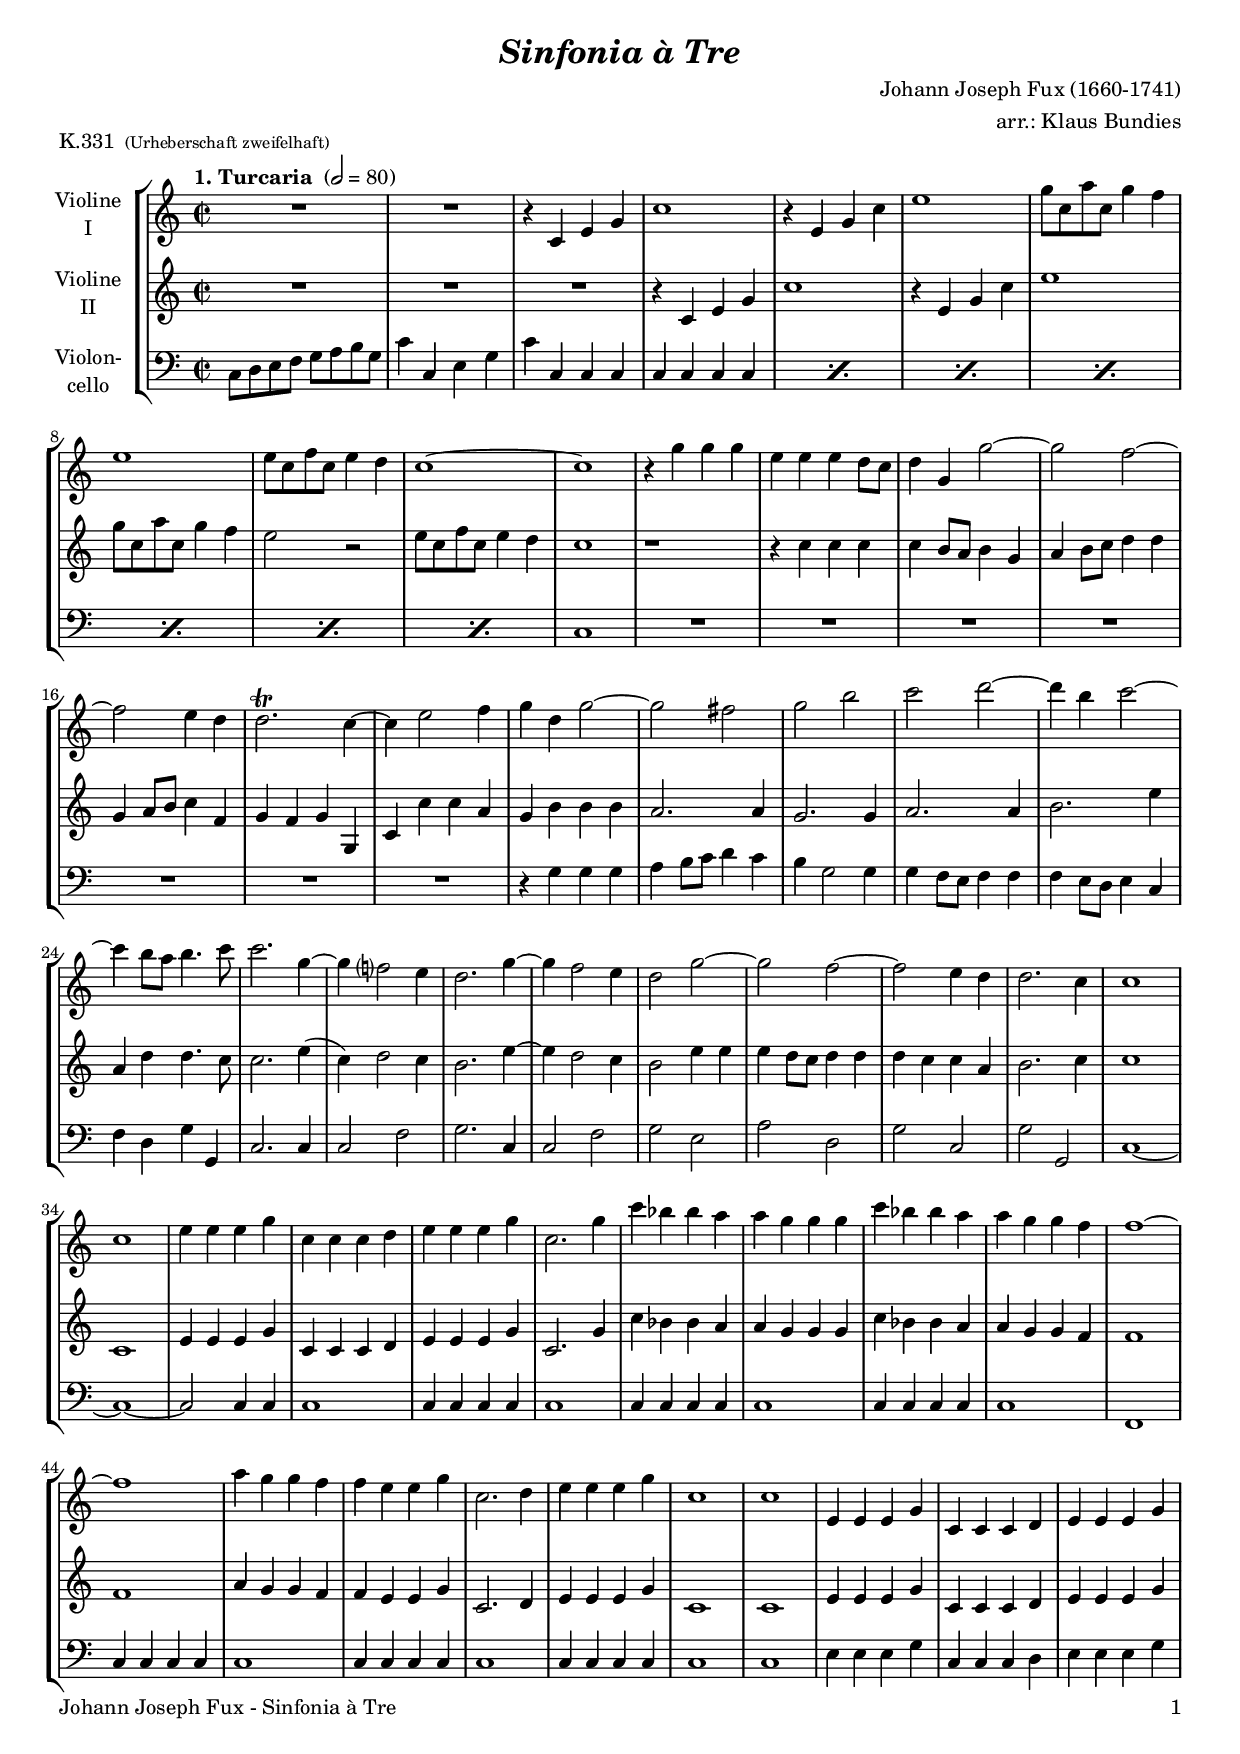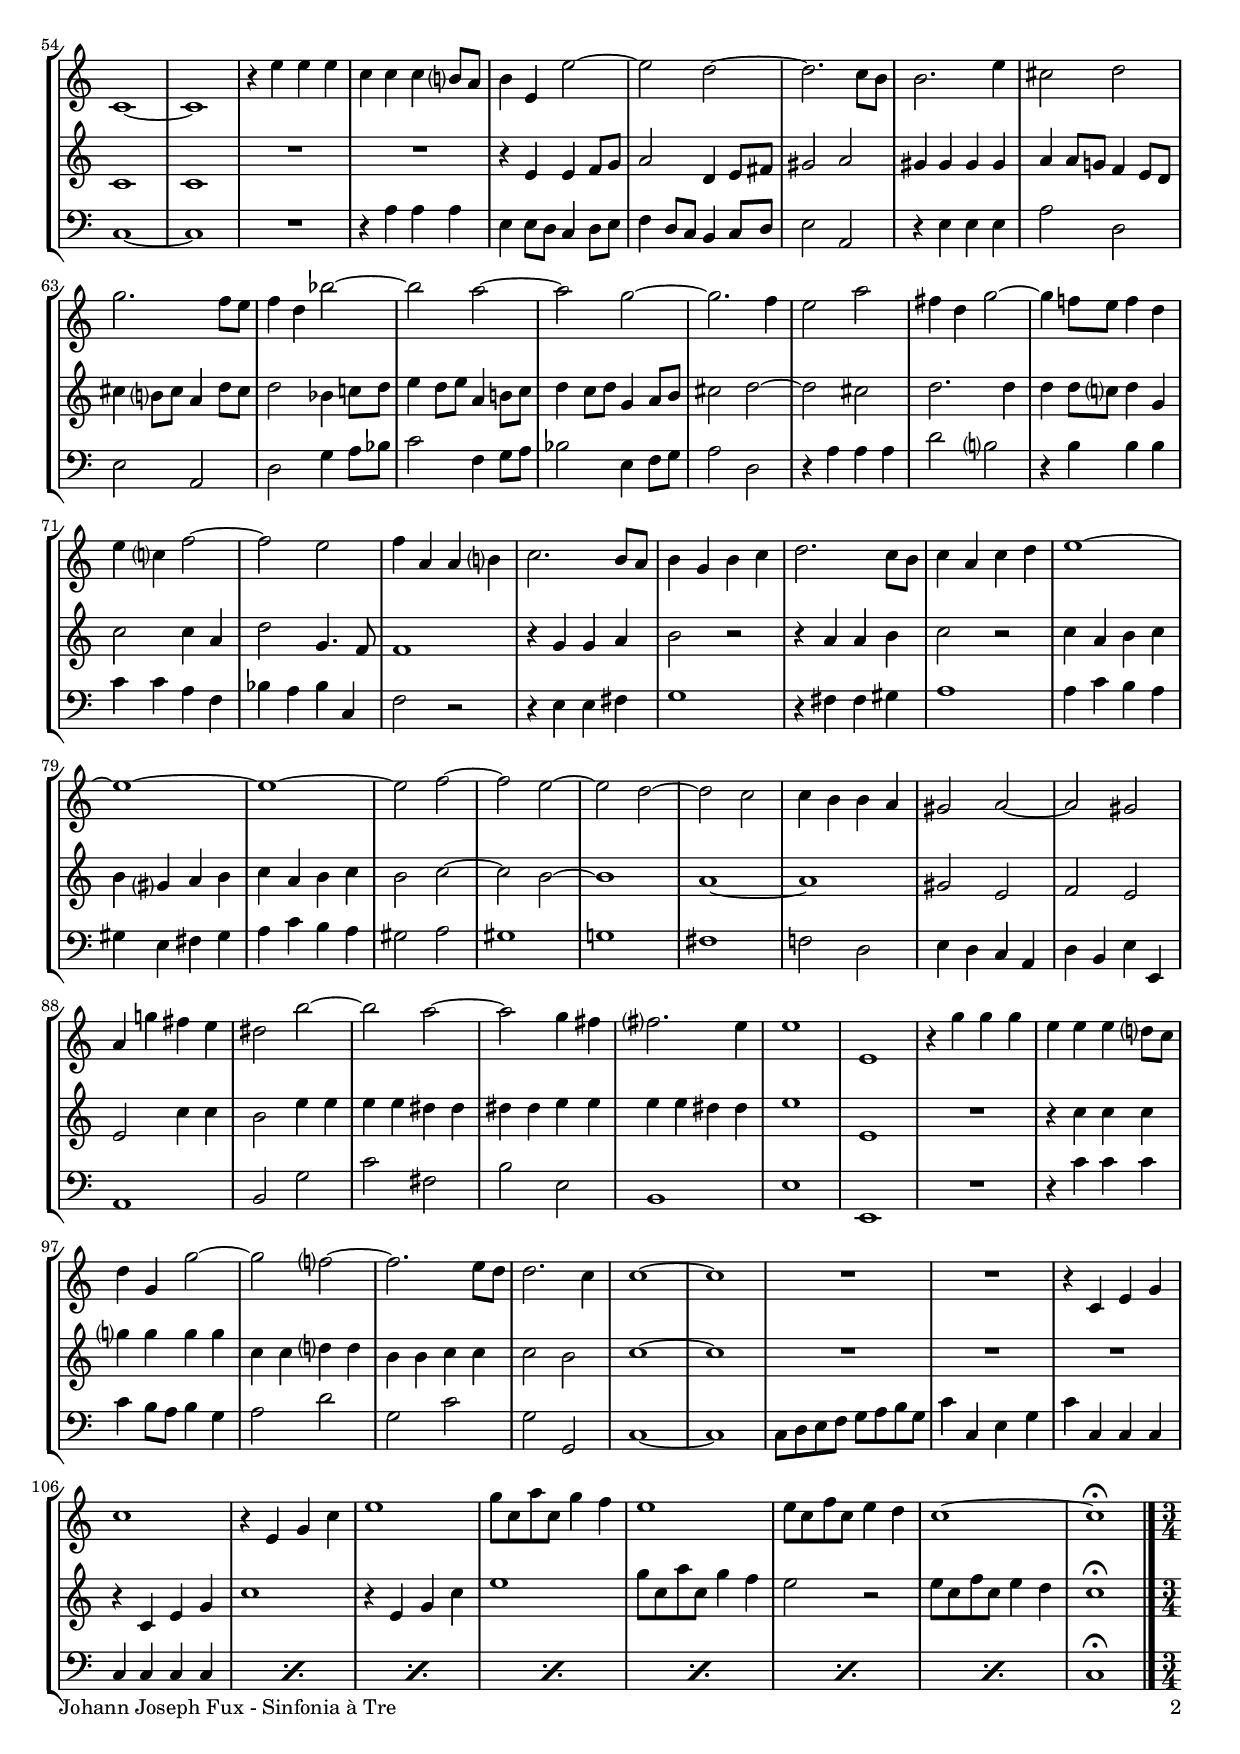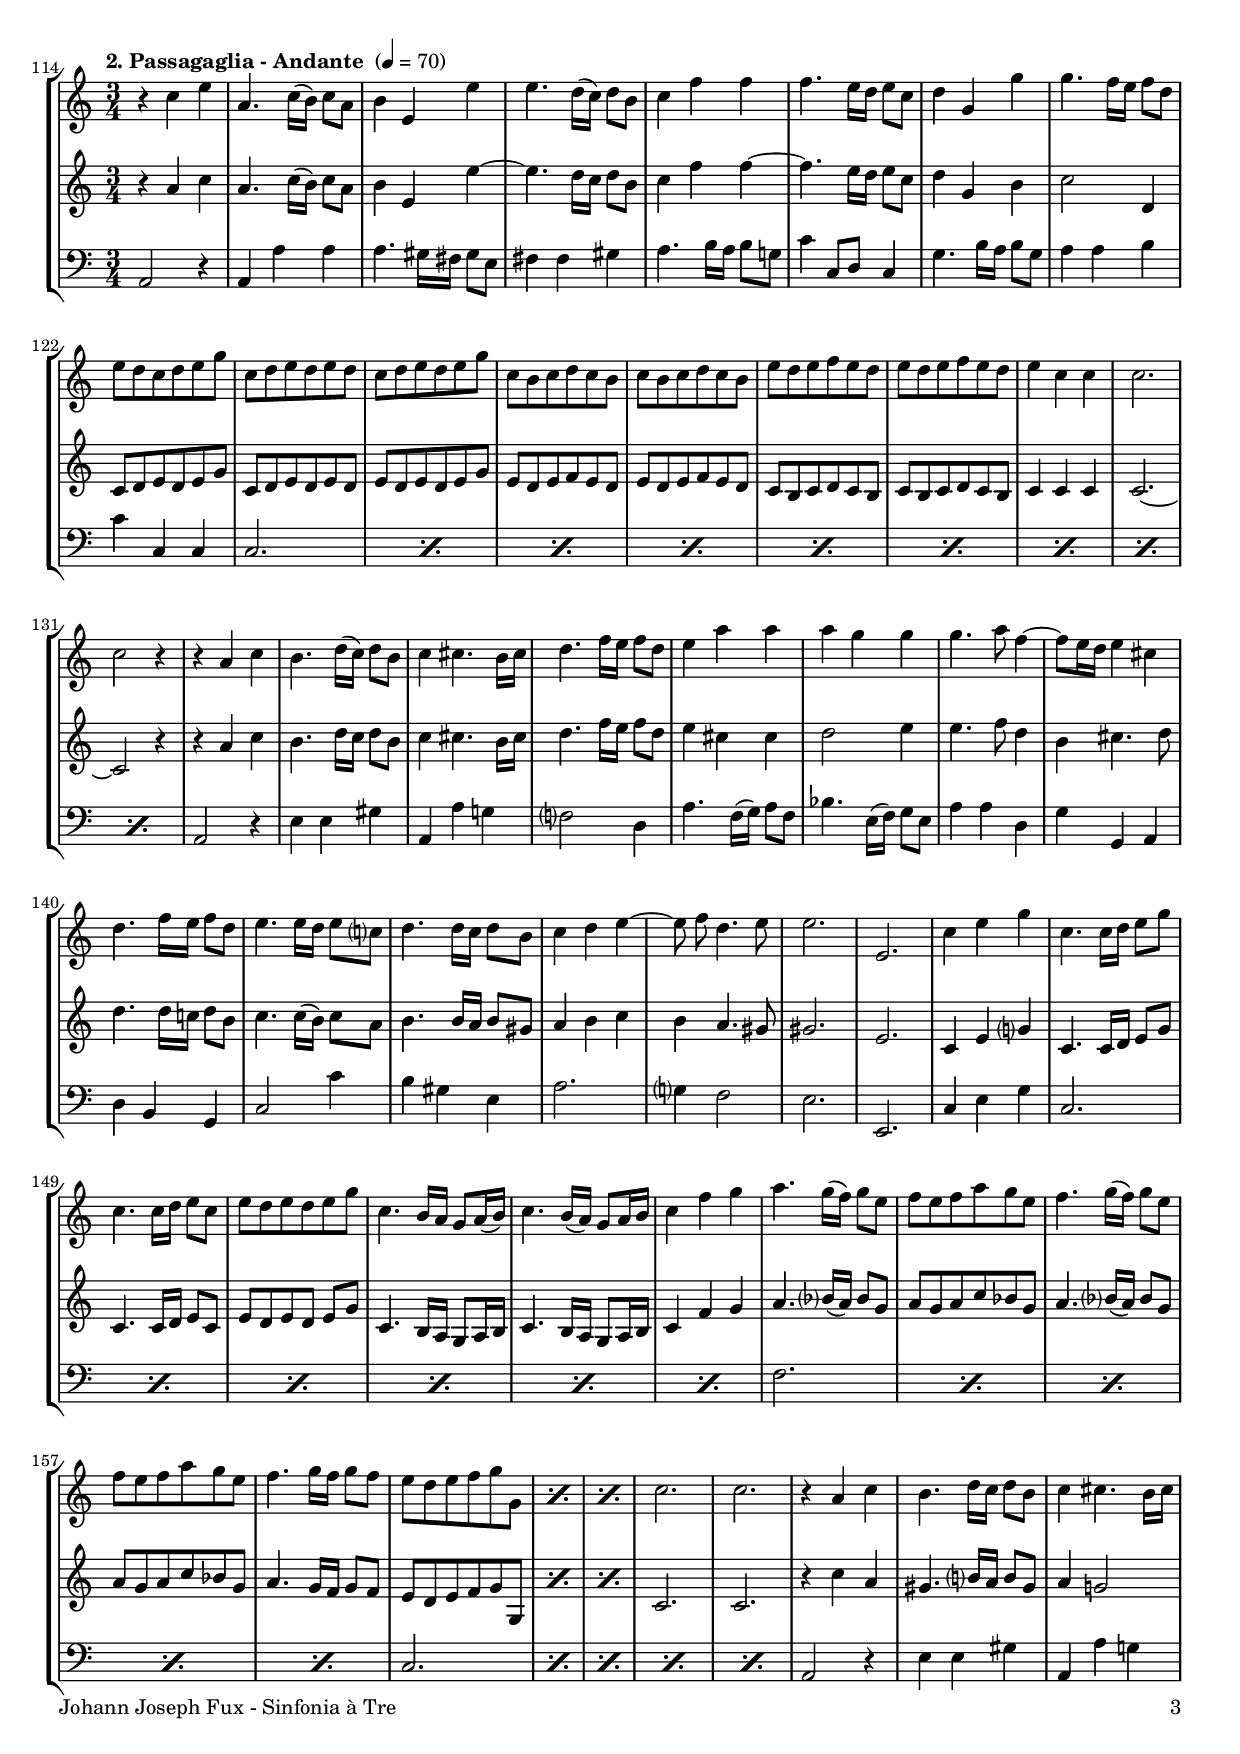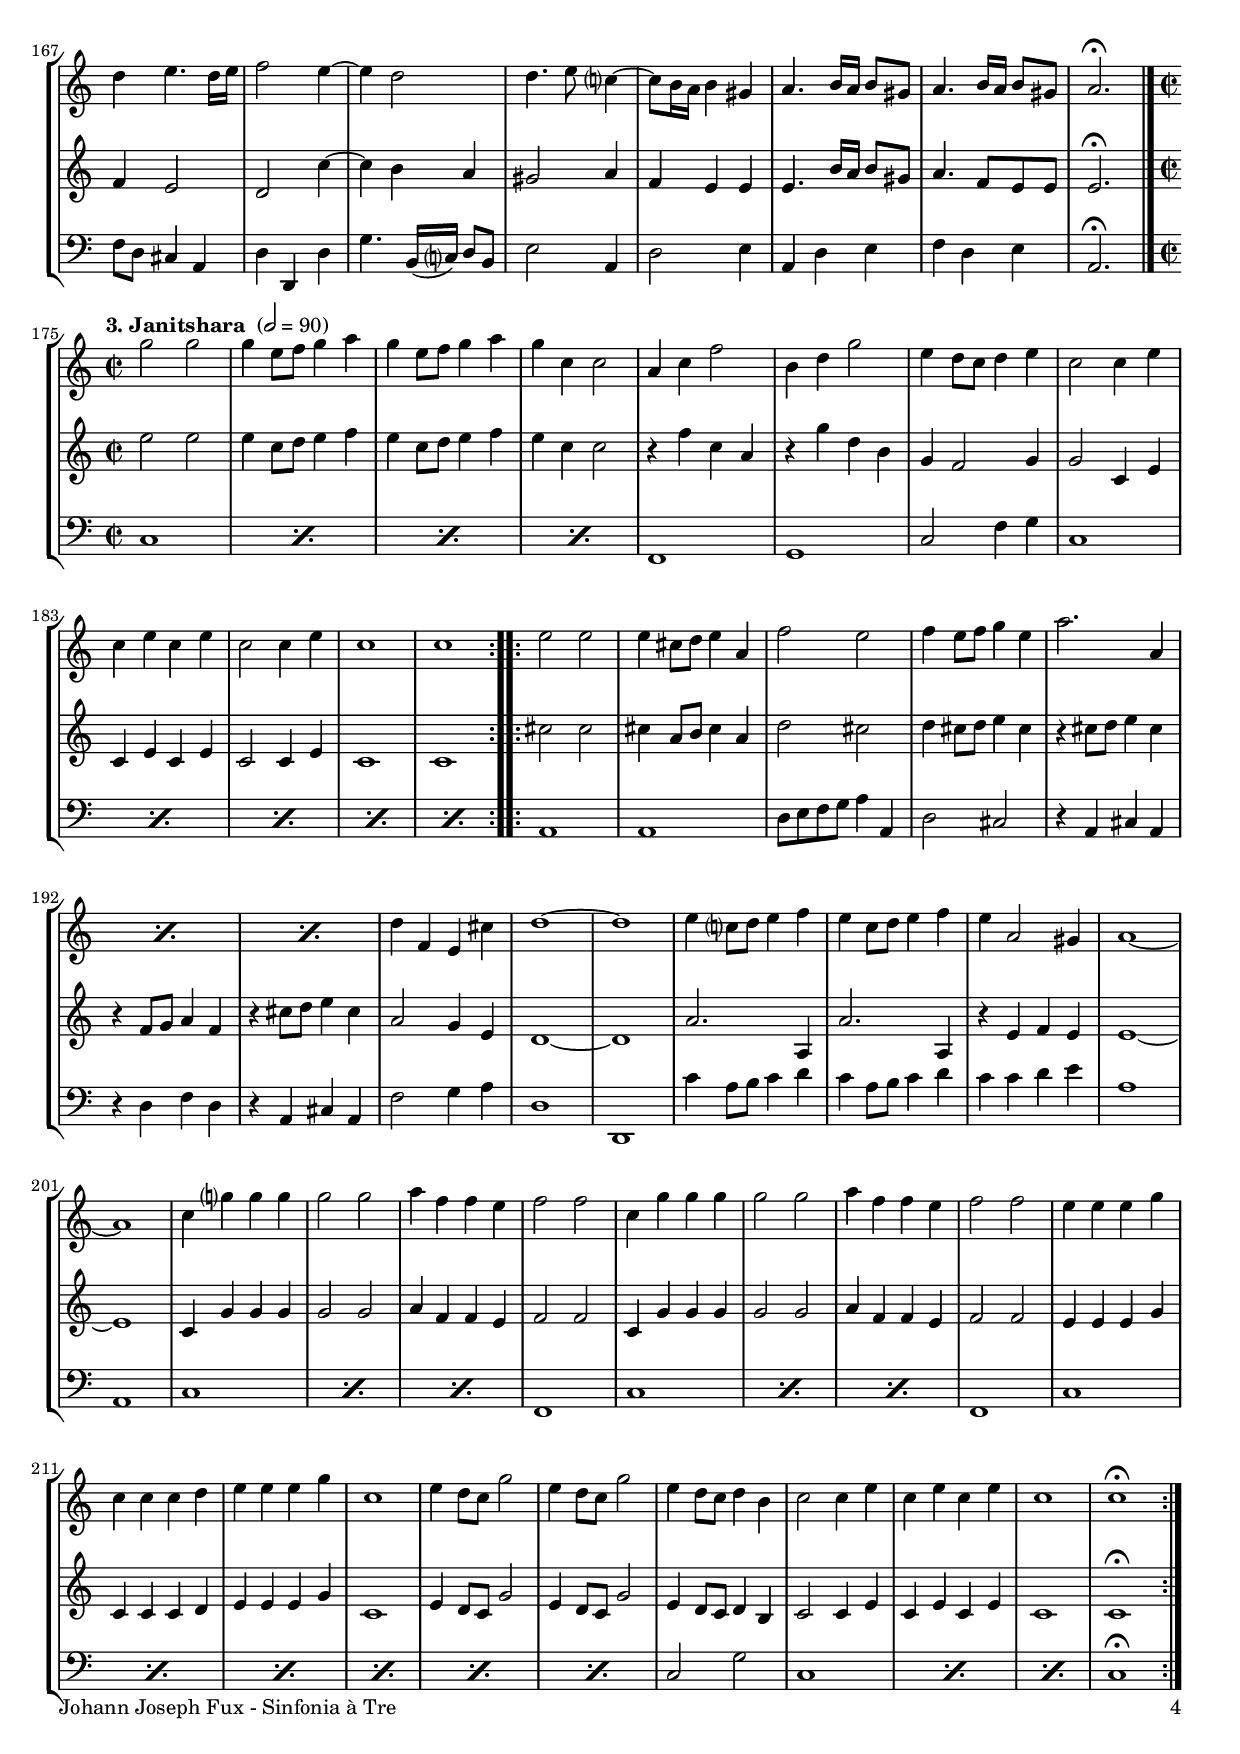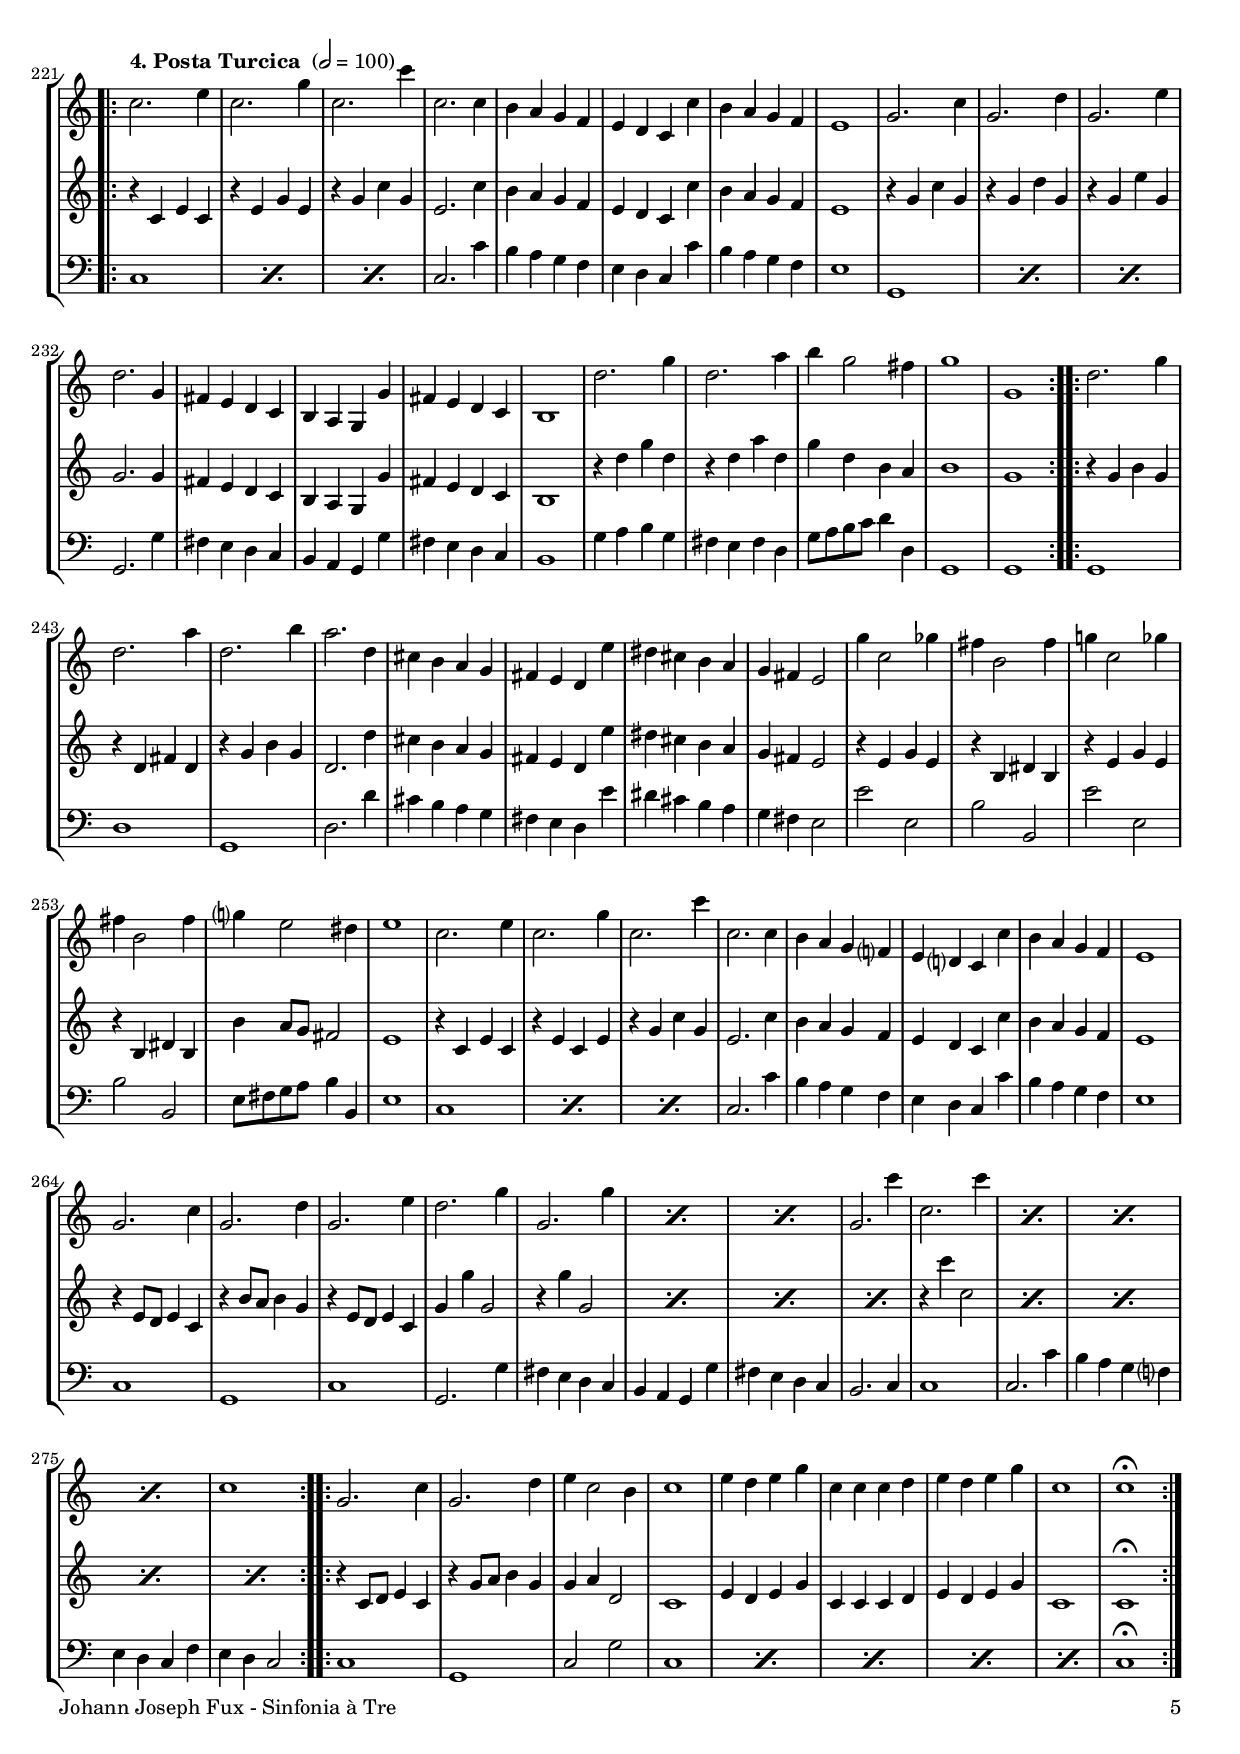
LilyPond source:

\version "2.20.2"
\include "deutsch.ly"

#(set-global-staff-size 18)

\header {
  title     = \markup \bold \italic "Sinfonia à Tre"
  composer  = "Johann Joseph Fux (1660-1741)"
  arranger  = "arr.: Klaus Bundies"
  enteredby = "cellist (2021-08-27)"
  piece     = \markup { "K.331" \tiny " (Urheberschaft zweifelhaft)" }
}

voiceconsts = {
 \key c \major
 \time 2/2
% \clef "bass"
 \clef "treble"
% \numericTimeSignature
 \compressEmptyMeasures
  % Set default beaming for all staves
%  \set Timing.beamExceptions = #'()
%  \set Timing.baseMoment     = #(ly:make-moment 1 4)
%  \set Timing.beatStructure  = #'(1 1 1) 
}

minstr = "harpsichord"
mihi = "clarinet"
%minstr = "accordion"
milo = "bassoon"

arco  = \markup \italic "(arco)"
cresc = \markup \italic "cresc."
pizz  = \markup \italic "(pizz.)"
fmarc = \markup { \dynamic f \bold \italic " marcato" }

mivl = "violin"
miba = "cello"

introa = {        \tempo "1. Turcaria "              2=80 }
introb = { \break \tempo "2. Passagaglia - Andante " 4=70 \time 3/4 }
introc = { \break \tempo "3. Janitshara "            2=90 \time 2/2 }
introd = { \break \tempo "4. Posta Turcica "         2=100 }

va = \relative c' {
  \voiceconsts

  \introa
  R1*2
  r4 c e g
  c1
  r4 e, g c
  e1

  g8 c, a' c, g'4 f
  e1
  e8 c f c e4 d
  c1~
  c
  r4 g' g g
  e e e d8 c

  d4 g, g'2~
  g f~
  f e4 d
  d2.\trill c4~
  c e2 f4
  g d g2~
  g fis

  g h
  c d~
  d4 h c2~
  c4 h8 a h4. c8
  c2. g4~
  g f?2 e4
  d2. g4~
  g f2 e4

  d2 g~
  g f~
  f e4 d
  d2. c4
  c1
  c
  e4 e e g
  c, c c d

  e e e g
  c,2. g'4
  c b b a
  a g g g
  c b b a
  a g g f
  f1~
  f

  a4 g g f
  f e e g
  c,2. d4
  e e e g
  c,1
  c
  e,4 e e g
  c, c c d

  e e e g
  c,1~
  c
  r4 e' e e
  c c c h?8 a
  h4 e, e'2~
  e d~
  d2. c8 h

  h2. e4
  cis2 d
  g2. f8 e
  f4 d b'2~
  b a~
  a g~
  g2. f4

  e2 a
  fis4 d g2~
  g4 f!8 e f4 d
  e c? f2~
  f e
  f4 a, a h?
  c2. h8 a

  h4 g h c
  d2. c8 h
  c4 a c d
  e1~
  e~
  e~
  e2 f~ f
  e~

  e d~
  d c
  c4 h h a
  gis2 a~
  a gis
  a4 g'! fis e
  dis2 h'~
  h a~

  a g4 fis
  fis?2. e4
  e1
  e,
  r4 g' g g
  e e e d?8 c
  d4 g, g'2~
  g f?~

  f2. e8 d
  d2. c4
  c1~
  c
  R1*2
  r4 c, e g
  c1

  r4 e, g c
  e1
  g8 c, a' c, g'4 f
  e1
  e8 c f c e4 d
  c1~
  c\fermata \bar "|."

  \introb
  r4 c e
  a,4. c16( h) c8 a
  h4 e, e'
  e4. d16( c) d8 h
  c4 f f
  f4. e16 d e8 c
  d4 g, g'

  g4. f16 e f8 d
  e d c d e g
  c, d e d e d
  c d e d e g
  c, h c d c h
  c h c d c h

  e d e f e d
  e d e f e d
  e4 c c
  c2.
  c2 r4
  r a c
  h4. d16( c) d8 h
  c4 cis4. h16 cis

  d4. f16 e f8 d
  e4 a a
  a g g
  g4. a8 f4~
  f8 e16 d e4 cis
  d4. f16 e f8 d
  e4. e16 d e8 c?

  d4. d16 c d8 h
  c4 d e~
  e8 \noBeam f d4. e8
  e2.
  e,
  c'4 e g
  c,4. c16 d e8 g
  c,4. c16 d e8 c

  e d e d e g
  c,4. h16 a g8 a16( h)
  c4. h16( a) g8 a16 h
  c4 f g
  a4. g16( f) g8 e
  f e f a g e

  f4. g16( f) g8 e
  f e f a g e
  f4. g16 f g8 f
  \repeat percent 3 { e d e f g g, }

  c2.
  c
  r4 a c
  h4. d16 c d8 h
  c4 cis4. h16 cis
  d4 e4. d16 e
  f2 e4~

  e d2
  d4. e8 c?4~
  c8 h16 a h4 gis
  a4. h16 a h8 gis
  a4. h16 a h8 gis
  a2.\fermata \bar "|."

  \introc
  \repeat volta 2 {
    g'2 g
    g4 e8 f g4 a
    g e8 f g4 a
    g c, c2
    a4 c f2
    h,4 d g2

    e4 d8 c d4 e
    c2 c4 e
    c e c e
    c2 c4 e
    c1
    c
  }
  \repeat volta 2 {
    e2 e
    e4 cis8 d e4 a,
    f'2 e
    f4 e8 f g4 e
    \repeat percent 3 { a2. a,4 }
    d f, e cis'
    d1~
    d
    e4 c?8 d e4 f
    e c8 d e4 f
    e a,2 gis4

    a1~
    a
    c4 g'? g g
    g2 g
    a4 f f e
    f2 f
    c4 g' g g
    g2 g

    a4 f f e
    f2 f
    e4 e e g
    c, c c d
    e e e g
    c,1

    e4 d8 c g'2
    e4 d8 c g'2
    e4 d8 c d4 h
    c2 c4 e
    c e c e
    c1
    c\fermata
  }

  \introd
  \repeat volta 2 {
    c2. e4
    c2. g'4
    c,2. c'4
    c,2. c4
    h a g f
    e d c c'
    h a g f
    e1

    g2. c4
    g2. d'4
    g,2. e'4
    d2. g,4
    fis e d c
    h a g g'

    fis e d c
    h1
    d'2. g4
    d2. a'4
    h g2 fis4
    g1
    g,
  }
  \repeat volta 2 {
    d'2. g4
    d2. a'4
    d,2. h'4
    a2. d,4
    cis h a g
    fis e d e'
    dis cis h a

    g fis e2
    g'4 c,2 ges'4
    fis h,2 fis'4
    g! c,2 ges'4
    fis h,2 fis'4
    g? e2 dis4
    e1

    c2. e4
    c2. g'4
    c,2. c'4
    c,2. c4
    h a g f?
    e d? c c'
    h a g f
    e1

    g2. c4
    g2. d'4
    g,2. e'4
    d2. g4
    \repeat percent 3 { g,2. g'4 }
    g,2. c'4
    \repeat percent 4 { c,2. c'4 }
    c,1
  }
  \repeat volta 2 {
    g2. c4
    g2. d'4
    e c2 h4
    c1
    e4 d e g
    c, c c d
    e d e g
    c,1
    c\fermata
  }
}

vb = \relative c' {
  \voiceconsts

  \introa
  R1*3
  r4 c e g
  c1
  r4 e, g c

  e1
  g8 c, a' c, g'4 f
  e2 r
  e8 c f c e4 d
  c1
  r
  r4 c c c

  c h8 a h4 g
  a h8 c d4 d
  g, a8 h c4 f,
  g f g g,
  c c' c a
  g h h h
  a2. a4

  g2. g4
  a2. a4
  h2. e4
  a, d d4. c8
  c2. e4(
  c) d2 c4
  h2. e4~
  e d2 c4

  h2 e4 e
  e d8 c d4 d
  d c c a
  h2. c4
  c1
  c,
  e4 e e g
  c, c c d

  e e e g
  c,2. g'4
  c b b a
  a g g g
  c b b a
  a g g f
  f1
  f

  a4 g g f
  f e e g
  c,2. d4
  e e e g
  c,1
  c
  e4 e e g
  c, c c d

  e e e g
  c,1
  c
  R1*2
  r4 e e f8 g
  a2 d,4 e8 fis
  gis2 a

  gis4 gis gis gis
  a a8 g! f4 e8 d
  cis'4 h?8 cis a4 d8 cis
  d2 b4 c!8 d
  e4 d8 e a,4 h!8 c
  d4 c8 d g,4 a8 h
  cis2 d~

  d cis
  d2. d4
  d4 d8 c? d4 g,
  c2 c4 a
  d2 g,4. f8
  f1
  r4 g g a

  h2 r
  r4 a a h
  c2 r
  c4 a h c
  h gis? a h
  c a h c
  h2 c~
  c h~

  h1
  a~
  a
  gis2 e
  f e
  e c'4 c
  h2 e4 e
  e e dis dis

  dis dis e e
  e e dis dis
  e1
  e,
  R
  r4 c' c c
  g'? g g g
  c, c d? d

  h h c c
  c2 h
  c1~
  c
  R1*3
  r4 c, e g

  c1
  r4 e, g c
  e1
  g8 c, a' c, g'4 f
  e2 r
  e8 c f c e4 d
  c1\fermata \bar "|."

  \introb
  r4 a c
  a4. c16( h) c8 a
  h4 e, e'~
  e4. d16 c d8 h
  c4 f f~
  f4. e16 d e8 c
  d4 g, h

  c2 d,4
  c8 d e d e g
  c, d e d e d
  e d e d e g
  e d e f e d
  e d e f e d

  c h c d c h
  c h c d c h
  c4 c c
  c2.~
  c2 r4
  r a' c
  h4. d16 c d8 h
  c4 cis4. h16 cis

  d4. f16 e f8 d
  e4 cis cis
  d2 e4
  e4. f8 d4
  h cis4. d8
  d4. d16 c! d8 h
  c4. c16( h) c8 a

  h4. h16 a h8 gis
  a4 h c
  h a4. gis8
  gis2.
  e
  c4 e g?
  c,4. c16 d e8 g
  c,4. c16 d e8 c

  e d e d e[ g]
  c,4. h16 a g8 a16 h
  c4. h16 a g8 a16 h
  c4 f g
  a4. b?16( a) b8 g
  a g a c b g

  a4. b?16( a) b8 g
  a g a c b g
  a4. g16 f g8 f
  \repeat percent 3 { e d e f g g, }

  c2.
  c
  r4 c' a
  gis4. h?16 a h8 gis
  a4 g!2
  f4 e2
  d c'4~

  c h a
  gis2 a4
  f e e
  e4. h'16 a h8 gis
  a4. f8 e e
  e2.\fermata \bar "|."

  \introc
  \repeat volta 2 {
    e'2 e
    e4 c8 d e4 f
    e c8 d e4 f
    e c c2
    r4 f c a
    r g' d h

    g f2 g4
    g2 c,4 e
    c e c e
    c2 c4 e
    c1
    c
  }
  \repeat volta 2 {
    cis'2 cis
    cis4 a8 h cis4 a
    d2 cis
    d4 cis8 d e4 cis
    r cis8 d e4 cis
    r f,8 g a4 f

    r cis'8 d e4 cis
    a2 g4 e
    d1~
    d
    a'2. a,4
    a'2. a,4
    r e' f e

    e1~
    e
    c4 g' g g
    g2 g
    a4 f f e
    f2 f
    c4 g' g g
    g2 g

    a4 f f e
    f2 f
    e4 e e g
    c, c c d
    e e e g
    c,1

    e4 d8 c g'2
    e4 d8 c g'2
    e4 d8 c d4 h
    c2 c4 e
    c e c e
    c1
    c\fermata
  }

  \introd
  \repeat volta 2 {
    r4 c e c
    r e g e
    r g c g
    e2. c'4
    h a g f
    e d c c'
    h a g f
    e1

    r4 g c g
    r g d' g,
    r g e' g,
    g2. g4
    fis e d c
    h a g g'

    fis e d c
    h1
    r4 d' g d
    r d a' d,
    g d h a
    h1
    g
  }
  \repeat volta 2 {
    r4 g h g
    r d fis d
    r g h g
    d2. d'4
    cis h a g
    fis e d e'
    dis cis h a
    g fis e2
    r4 e g e
    r h dis h
    r e g e
    r h dis h
    h' a8 g fis2
    e1

    r4 c e c
    r e c e
    r g c g
    e2. c'4
    h a g f
    e d c c'
    h a g f
    e1

    r4 e8 d e4 c
    r h'8 a h4 g
    r e8 d e4 c
    g' g' g,2
    \repeat percent 4 { r4 g' g,2 }
    \repeat percent 5 { r4 c' c,2 }
  }
  \repeat volta 2 {
    r4 c,8 d e4 c
    r g'8 a h4 g
    g a d,2
    c1
    e4 d e g
    c, c c d
    e d e g
    c,1
    c\fermata
  }
}

vc = \relative c {
  \voiceconsts
  \clef "bass"
  
  \introa
  c8 d e f g a h g
  c4 c, e g
  c c, c c
  \repeat percent 7 { c c c c }
  c1
  R1*7
  r4 g' g g
  a h8 c d4 c

  h g2 g4
  g f8 e f4 f
  f e8 d e4 c
  f d g g,
  c2. c4
  c2 f
  g2. c,4
  c2 f

  g e
  a d,
  g c,
  g' g,
  c1~
  c~
  c2 c4 c
  c1

  c4 c c c
  c1
  c4 c c c
  c1
  c4 c c c
  c1
  f,
  c'4 c c c

  c1
  c4 c c c
  c1
  c4 c c c
  c1
  c
  e4 e e g
  c, c c d

  e e e g
  c,1~
  c
  R
  r4 a' a a
  e e8 d c4 d8 e
  f4 d8 c h4 c8 d
  e2 a,

  r4 e' e e
  a2 d,
  e a,
  d g4 a8 b
  c2 f,4 g8 a
  b2 e,4 f8 g
  a2 d,

  r4 a' a a
  d2 h?
  r4 h h h
  c c a f
  b a b c,
  f2 r
  r4 e e fis

  g1
  r4 fis fis gis
  a1
  a4 c h a
  gis e fis gis
  a c h a
  gis2 a
  gis1

  g!
  fis
  f!2 d
  e4 d c a
  d h e e,
  a1
  h2 g'
  c fis,

  h e,
  h1
  e
  e,
  R
  r4 c'' c c
  c h8 a h4 g
  a2 d

  g, c
  g g,
  c1~
  c
  c8 d e f= g a h g
  c4 c, e g
  c c, c c
  \repeat percent 7 { c c c c }
  c1\fermata \bar "|."

  a2 r4
  a a' a
  a4. gis16 fis gis8 e
  fis4 fis gis
  a4. h16 a h8 g!
  c4 c,8 d c4
  g'4. h16 a h8 g

  a4 a h
  c c, c
  \repeat percent 9 c2.
  a2 r4
  e' e  gis
  a, a' g!

  f?2 d4
  a'4. f16( g) a8 f
  b4. e,16( f) g8 e
  a4 a d,
  g g, a
  d h g
  c2 c'4

  h gis e
  a2.
  g?4 f2
  e2.
  e,
  c'4 e g
  \repeat percent 6 c,2.
  \repeat percent 5 f
  
  \repeat percent 5 c
  a2 r4
  e' e gis
  a, a' g!
  f8 d cis4 a
  d d, d'

  g4. h,16( c?) d8 h
  e2 a,4
  d2 e4
  a, d e
  f d e
  a,2.\fermata \bar "|."

  \introc
  \repeat volta 2 {
    \repeat percent 4 c1
    f,
    g
    c2 f4 g
    \repeat percent 5 c,1
  }
  \repeat volta 2 {
    a
    a
    d8 e f g a4 a,
    d2 cis
    r4 a cis a
    r d f d

    r a cis a
    f'2 g4 a
    d,1
    d,
    c''4 a8 h c4 d
    c a8 h c4 d
    c c d e

    a,1
    a,
    \repeat percent 3 c
    f,
    \repeat percent 3 c'
    f,
    \repeat percent 6 c'
    c2 g'
    \repeat percent 3 c,1
    c\fermata
  }

  \introd
  \repeat volta 2 {
    \repeat percent 3 c1
    c2. c'4
    h a g f
    e d c c'
    h a g f
    e1

    \repeat percent 3 g,
    g2. g'4
    fis e d c
    h a g g'

    fis e d c
    h1
    g'4 a h g
    fis e fis d
    g8 a h c d4 d,
    g,1
    g
  }
  \repeat volta 2 {
    g
    d'
    g,
    d'2. d'4
    cis h a g
    fis e d e'
    dis cis h a

    g fis e2
    e' e,
    h' h,
    e' e,
    h' h,
    e8 fis g a h4 h,
    e1

    \repeat percent 3 c
    c2. c'4
    h a g f
    e d c c'
    h a g f
    e1

    c
    g
    c
    g2. g'4
    fis e d c
    h a g g'

    fis e d c
    h2. c4
    c1
    c2. c'4
    h a g f?
    e d c f
    e d c2
  }
  \repeat volta 2 {
    c1
    g
    c2 g'
    \repeat percent 5 c,1
    c\fermata
  }
}


music = \new StaffGroup <<
      \new Staff {
        \set Staff.midiInstrument = \mivl
        \set Staff.instrumentName = \markup \center-column { "Violine" "I" }
        \transpose c c { \va }
      }
      
      \new Staff {
        \set Staff.midiInstrument = \mivl
        \set Staff.instrumentName = \markup \center-column { "Violine" "II" }
        \transpose c c { \vb }
      }
      
      \new Staff {
        \set Staff.midiInstrument = \miba
        \set Staff.instrumentName = \markup \center-column { "Violon-" "cello" }
        \transpose c c { \vc }
      }
>>

\book {
  \paper {
    print-page-number = ##t
    print-first-page-number = ##t
    ragged-last-bottom = ##f
    oddHeaderMarkup = \markup \null
    evenHeaderMarkup = \markup \null
    oddFooterMarkup = \markup {
      \fill-line {
        \on-the-fly #print-page-number-check-first
        "Johann Joseph Fux - Sinfonia à Tre" \fromproperty #'page:page-number-string
      }
    }
    evenFooterMarkup = \oddFooterMarkup
  } \score {
    \music
    \layout {}
  }

  \score {
    \unfoldRepeats \music

    \midi {
      \context {
        \Score
      }
    }
  }
}